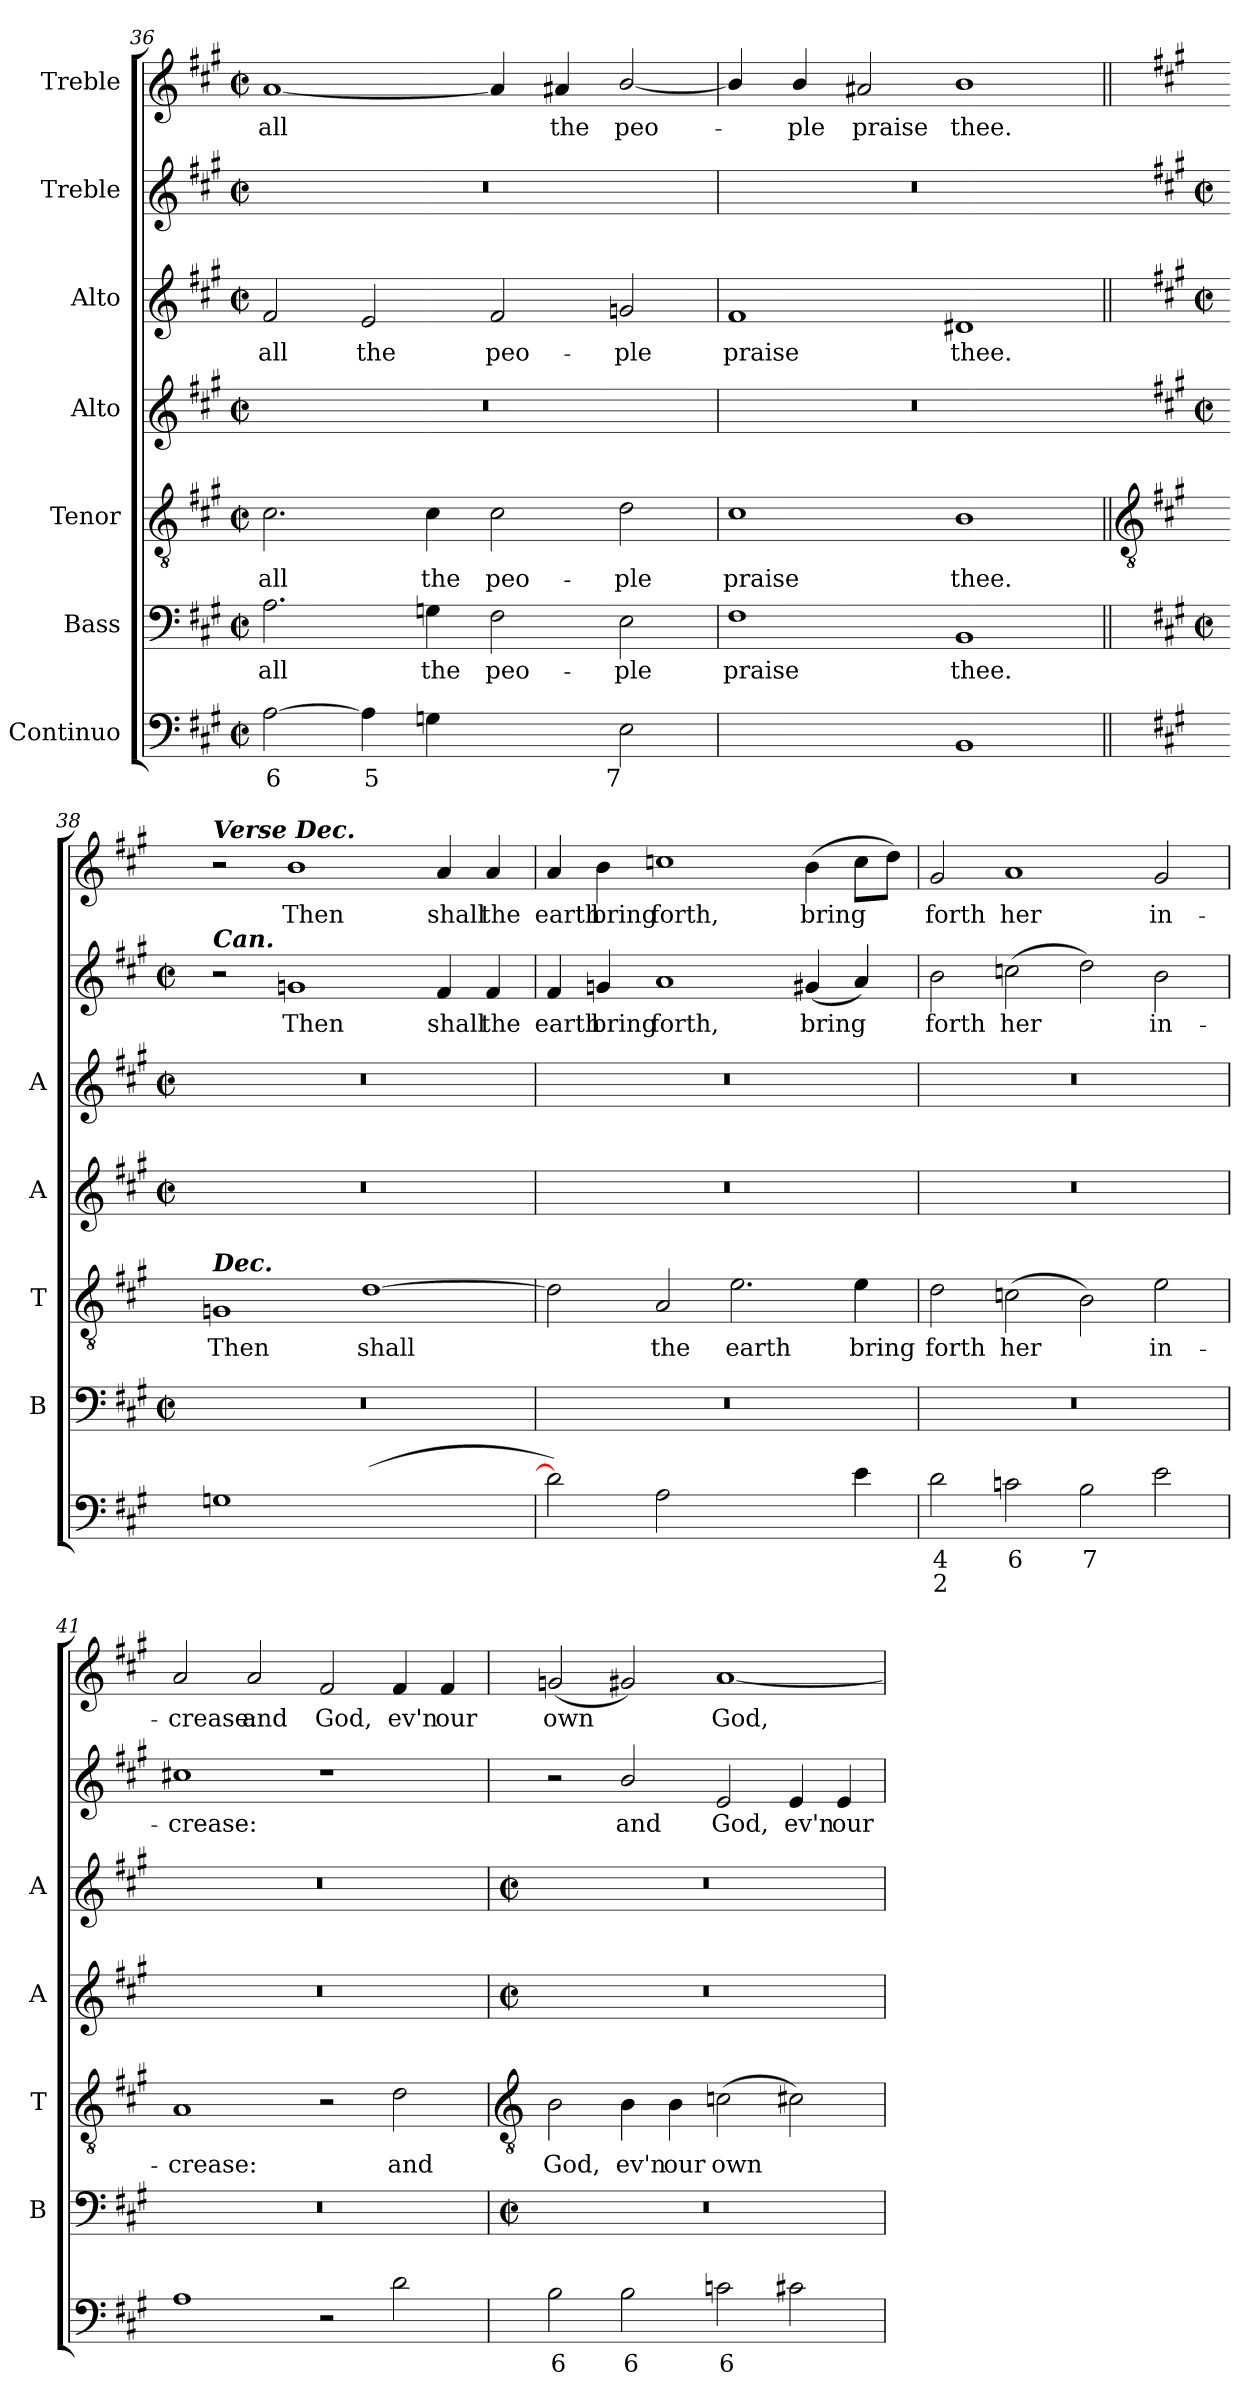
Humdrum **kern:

**kern	**text	**text	**kern	**text	**kern	**text	**kern	**kern	**text	**kern	**text	**kern	**text
*part7	*part7	*part7	*part6	*part6	*part5	*part5	*part4	*part3	*part3	*part2	*part2	*part1	*part1
*staff7	*staff7	*staff7	*staff6	*staff6	*staff5	*staff5	*staff4	*staff3	*staff3	*staff2	*staff2	*staff1	*staff1
*I"Continuo	*	*	*I"Bass	*	*I"Tenor	*	*I"Alto	*I"Alto	*	*I"Treble	*	*I"Treble	*
*	*	*	*I'B	*	*I'T	*	*I'A	*I'A	*	*	*	*	*
*clefF4	*	*	*clefF4	*	*clefGv2	*	*clefG2	*clefG2	*	*clefG2	*	*clefG2	*
*k[f#c#g#]	*	*	*k[f#c#g#]	*	*k[f#c#g#]	*	*k[f#c#g#]	*k[f#c#g#]	*	*k[f#c#g#]	*	*k[f#c#g#]	*
*A:	*	*	*A:	*	*A:	*	*A:	*A:	*	*A:	*	*A:	*
*M4/2	*	*	*M4/2	*	*M4/2	*	*M4/2	*M4/2	*	*M4/2	*	*M4/2	*
*met(c|)	*	*	*met(c|)	*	*met(c|)	*	*met(c|)	*met(c|)	*	*met(c|)	*	*met(c|)	*
=36	=36	=36	=36	=36	=36	=36	=36	=36	=36	=36	=36	=36	=36
!	!LO:LY:b	!	!	!LO:LY:b	!	!LO:LY:b	!	!	!LO:LY:b	!	!	!	!LO:LY:b
[2A	6	.	2.A	all	2.c#	all	0r	2f#	all	0r	.	[1a	all
!	!LO:LY:b	!	!	!	!	!	!	!	!LO:LY:b	!	!	!	!
4A]	5	.	.	.	.	.	.	2e	the	.	.	.	.
!	!	!	!	!LO:LY:b	!	!LO:LY:b	!	!	!	!	!	!	!
4Gn	.	.	4Gn	the	4c#	the	.	.	.	.	.	.	.
!	!	!	!	!LO:LY:b	!	!LO:LY:b	!	!	!LO:LY:b	!	!	!	!
[4F#yy	.	.	2F#	peo-	2c#	peo-	.	2f#	peo-	.	.	4a]	.
!	!	!	!	!	!	!	!	!	!	!	!	!	!LO:LY:b
4F#yy]	.	.	.	.	.	.	.	.	.	.	.	4a#X	the
!	!LO:LY:b	!	!	!LO:LY:b	!	!LO:LY:b	!	!	!LO:LY:b	!	!	!	!LO:LY:b
2E	7	.	2E	-ple	2d	-ple	.	2gn	-ple	.	.	[2b/	peo-
=37	=37	=37	=37	=37	=37	=37	=37	=37	=37	=37	=37	=37	=37
!	!LO:LY:b	!	!	!LO:LY:b	!	!LO:LY:b	!	!	!LO:LY:b	!	!	!	!
[2F#yy	4	.	1F#	praise	1c#	praise	0r	1f#	praise	0r	.	4b/]	.
!	!	!	!	!	!	!	!	!	!	!	!	!	!LO:LY:b
.	.	.	.	.	.	.	.	.	.	.	.	4b/	ple
!	!LO:LY:b	!	!	!	!	!	!	!	!	!	!	!	!LO:LY:b
2F#yy]	3	.	.	.	.	.	.	.	.	.	.	2a#X	praise
!	!	!	!	!LO:LY:b	!	!LO:LY:b	!	!	!LO:LY:b	!	!	!	!LO:LY:b
1BB	.	.	1BB	thee.	1B	thee.	.	1d#X	thee.	.	.	1b	thee.
!!LO:LB:g=z
=38||	=38||	=38||	=38||	=38||	=38||	=38||	=38	=38||	=38||	=38	=38||	=38||	=38||
*	*	*	*	*	*clefGv2	*	*	*	*	*	*	*	*
*	*	*	*	*	*	*	*	*	*	*k[f#c#g#]	*	*	*
*	*	*	*	*	*	*	*	*	*	*A:	*	*	*
*	*	*	*M4/2	*	*	*	*M4/2	*M4/2	*	*M4/2	*	*	*
*	*	*	*met(c|)	*	*	*	*met(c|)	*met(c|)	*	*met(c|)	*	*	*
!	!	!	!	!	!	!	!	!	!	!	!	!LO:TX:a:Bi:t=Verse Dec.	!
!	!	!	!	!	!	!	!	!	!	!LO:TX:a:Bi:t=Can.	!	!	!
!	!	!	!	!	!LO:TX:a:Bi:t=Dec.	!	!	!	!	!	!	!	!
!	!	!	!	!	!	!LO:LY:b	!	!	!	!	!	!	!
1Gn	.	.	0r	.	1Gn	Then	0r	0r	.	2r	.	2r	.
!	!	!	!	!	!	!	!	!	!	!	!LO:LY:b	!	!LO:LY:b
.	.	.	.	.	.	.	.	.	.	1gn	Then	1b	Then
!	!LO:LY:b	!LO:LY:b	!	!	!	!LO:LY:b	!	!	!	!	!	!	!
(>[2dyy	6	4	.	.	[1d	shall	.	.	.	.	.	.	.
!	!LO:LY:b	!LO:LY:b	!	!	!	!	!	!	!	!	!LO:LY:b	!	!LO:LY:b
2dyy_	5	3	.	.	.	.	.	.	.	4f#	shall	4a	shall
!	!	!	!	!	!	!	!	!	!	!	!LO:LY:b	!	!LO:LY:b
.	.	.	.	.	.	.	.	.	.	4f#	the	4a	the
=39	=39	=39	=39	=39	=39	=39	=39	=39	=39	=39	=39	=39	=39
!	!	!	!	!	!	!	!	!	!	!	!LO:LY:b	!	!LO:LY:b
2d])	.	.	0r	.	2d]	.	0r	0r	.	4f#	earth	4a	earth
!	!	!	!	!	!	!	!	!	!	!	!LO:LY:b	!	!LO:LY:b
.	.	.	.	.	.	.	.	.	.	4gn	bring	4b	bring
!	!	!	!	!	!	!LO:LY:b	!	!	!	!	!LO:LY:b	!	!LO:LY:b
2A	.	.	.	.	2A	the	.	.	.	1a	forth,	1ccn	forth,
!	!LO:LY:b	!LO:LY:b	!	!	!	!LO:LY:b	!	!	!	!	!	!	!
[2eyy	6	4	.	.	2.e	earth	.	.	.	.	.	.	.
!	!LO:LY:b	!LO:LY:b	!	!	!	!	!	!	!	!	!LO:LY:b	!	!LO:LY:b
4eyy]	5	3	.	.	.	.	.	.	.	(<4g#X	bring	(>4b	bring
!	!	!	!	!	!	!LO:LY:b	!	!	!	!	!	!	!
4e	.	.	.	.	4e	bring	.	.	.	4a)	.	8ccL	.
.	.	.	.	.	.	.	.	.	.	.	.	8ddJ)	.
=40	=40	=40	=40	=40	=40	=40	=40	=40	=40	=40	=40	=40	=40
!	!LO:LY:b	!LO:LY:b	!	!	!	!LO:LY:b	!	!	!	!	!LO:LY:b	!	!LO:LY:b
2d	4	2	0r	.	2d	forth	0r	0r	.	2b	forth	2g#	forth
!	!LO:LY:b	!	!	!	!	!LO:LY:b	!	!	!	!	!LO:LY:b	!	!LO:LY:b
2cn	6	.	.	.	(>2cn	her	.	.	.	(>2ccn	her	1a	her
!	!LO:LY:b	!	!	!	!	!	!	!	!	!	!	!	!
2B	7	.	.	.	2B)	.	.	.	.	2dd)	.	.	.
!	!	!	!	!	!	!LO:LY:b	!	!	!	!	!LO:LY:b	!	!LO:LY:b
2e	.	.	.	.	2e	in-	.	.	.	2b	in-	2g#	in-
=41	=41	=41	=41	=41	=41	=41	=41	=41	=41	=41	=41	=41	=41
!	!	!	!	!	!	!LO:LY:b	!	!	!	!	!LO:LY:b	!	!LO:LY:b
1A	.	.	0r	.	1A	-crease:	0r	0r	.	1cc#X	-crease:	2a	-crease:
!	!	!	!	!	!	!	!	!	!	!	!	!	!LO:LY:b
.	.	.	.	.	.	.	.	.	.	.	.	2a	and
!	!	!	!	!	!	!	!	!	!	!	!	!	!LO:LY:b
2r	.	.	.	.	2r	.	.	.	.	1r	.	2f#	God,
!	!	!	!	!	!	!LO:LY:b	!	!	!	!	!	!	!LO:LY:b
2d	.	.	.	.	2d	and	.	.	.	.	.	4f#	ev'n
!	!	!	!	!	!	!	!	!	!	!	!	!	!LO:LY:b
.	.	.	.	.	.	.	.	.	.	.	.	4f#	our
!!LO:LB:g=z
=42	=42	=42	=42	=42	=42	=42	=42	=42	=42	=42	=42	=42	=42
*	*	*	*	*	*clefGv2	*	*	*	*	*	*	*	*
*	*	*	*M4/2	*	*	*	*M4/2	*M4/2	*	*	*	*	*
*	*	*	*met(c|)	*	*	*	*met(c|)	*met(c|)	*	*	*	*	*
!	!LO:LY:b	!	!	!	!	!LO:LY:b	!	!	!	!	!	!	!LO:LY:b
2B	6	.	0r	.	2B	God,	0r	0r	.	2r	.	(<2gn	own
!	!LO:LY:b	!	!	!	!	!LO:LY:b	!	!	!	!	!LO:LY:b	!	!
2B	6	.	.	.	4B	ev'n	.	.	.	2b/	and	2g#X)	.
!	!	!	!	!	!	!LO:LY:b	!	!	!	!	!	!	!
.	.	.	.	.	4B	our	.	.	.	.	.	.	.
!	!LO:LY:b	!	!	!	!	!LO:LY:b	!	!	!	!	!LO:LY:b	!	!LO:LY:b
2cn	6	.	.	.	(>2cn	own	.	.	.	2e	God,	[1a	God,
!	!	!	!	!	!	!	!	!	!	!	!LO:LY:b	!	!
2c#X	.	.	.	.	2c#X)	.	.	.	.	4e	ev'n	.	.
!	!	!	!	!	!	!	!	!	!	!	!LO:LY:b	!	!
.	.	.	.	.	.	.	.	.	.	4e	our	.	.
=	=	=	=	=	=	=	=	=	=	=	=	=	=
*-	*-	*-	*-	*-	*-	*-	*-	*-	*-	*-	*-	*-	*-
